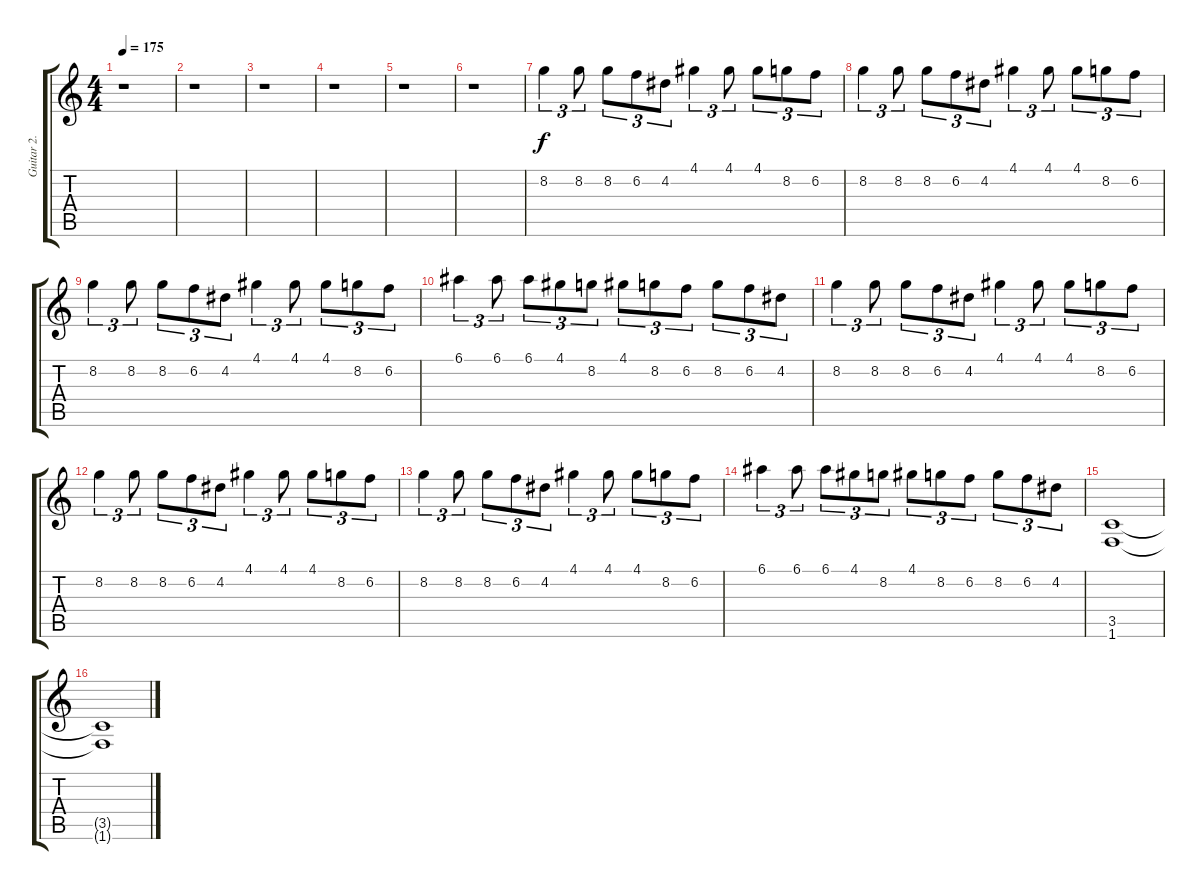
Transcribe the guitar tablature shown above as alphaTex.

\track ("Guitar 2." "Guitar 2.") {instrument overdrivenguitar}
\staff {score tabs}
\tuning (E4 B3 G3 D3 A2 E2) {hide}
\ts (4 4)
\tempo 175
\clef g2
\ks c
r.1{dy f} |
r.1 |
r.1 |
r.1 |
r.1 |
r.1 |
8.2.4{tu (3 2)} 8.2.8{tu (3 2)} 8.2.8{tu (3 2)} 6.2.8{tu (3 2)} 4.2.8{tu (3 2)} 4.1.4{tu (3 2)} 4.1.8{tu (3 2)} 4.1.8{tu (3 2)} 8.2.8{tu (3 2)} 6.2.8{tu (3 2)} |
8.2.4{tu (3 2)} 8.2.8{tu (3 2)} 8.2.8{tu (3 2)} 6.2.8{tu (3 2)} 4.2.8{tu (3 2)} 4.1.4{tu (3 2)} 4.1.8{tu (3 2)} 4.1.8{tu (3 2)} 8.2.8{tu (3 2)} 6.2.8{tu (3 2)} |
8.2.4{tu (3 2)} 8.2.8{tu (3 2)} 8.2.8{tu (3 2)} 6.2.8{tu (3 2)} 4.2.8{tu (3 2)} 4.1.4{tu (3 2)} 4.1.8{tu (3 2)} 4.1.8{tu (3 2)} 8.2.8{tu (3 2)} 6.2.8{tu (3 2)} |
6.1.4{tu (3 2)} 6.1.8{tu (3 2)} 6.1.8{tu (3 2)} 4.1.8{tu (3 2)} 8.2.8{tu (3 2)} 4.1.8{tu (3 2)} 8.2.8{tu (3 2)} 6.2.8{tu (3 2)} 8.2.8{tu (3 2)} 6.2.8{tu (3 2)} 4.2.8{tu (3 2)} |
8.2.4{tu (3 2)} 8.2.8{tu (3 2)} 8.2.8{tu (3 2)} 6.2.8{tu (3 2)} 4.2.8{tu (3 2)} 4.1.4{tu (3 2)} 4.1.8{tu (3 2)} 4.1.8{tu (3 2)} 8.2.8{tu (3 2)} 6.2.8{tu (3 2)} |
8.2.4{tu (3 2)} 8.2.8{tu (3 2)} 8.2.8{tu (3 2)} 6.2.8{tu (3 2)} 4.2.8{tu (3 2)} 4.1.4{tu (3 2)} 4.1.8{tu (3 2)} 4.1.8{tu (3 2)} 8.2.8{tu (3 2)} 6.2.8{tu (3 2)} |
8.2.4{tu (3 2)} 8.2.8{tu (3 2)} 8.2.8{tu (3 2)} 6.2.8{tu (3 2)} 4.2.8{tu (3 2)} 4.1.4{tu (3 2)} 4.1.8{tu (3 2)} 4.1.8{tu (3 2)} 8.2.8{tu (3 2)} 6.2.8{tu (3 2)} |
6.1.4{tu (3 2)} 6.1.8{tu (3 2)} 6.1.8{tu (3 2)} 4.1.8{tu (3 2)} 8.2.8{tu (3 2)} 4.1.8{tu (3 2)} 8.2.8{tu (3 2)} 6.2.8{tu (3 2)} 8.2.8{tu (3 2)} 6.2.8{tu (3 2)} 4.2.8{tu (3 2)} |
(3.5 1.6).1 |
(3.5{t} 1.6{t}).1
